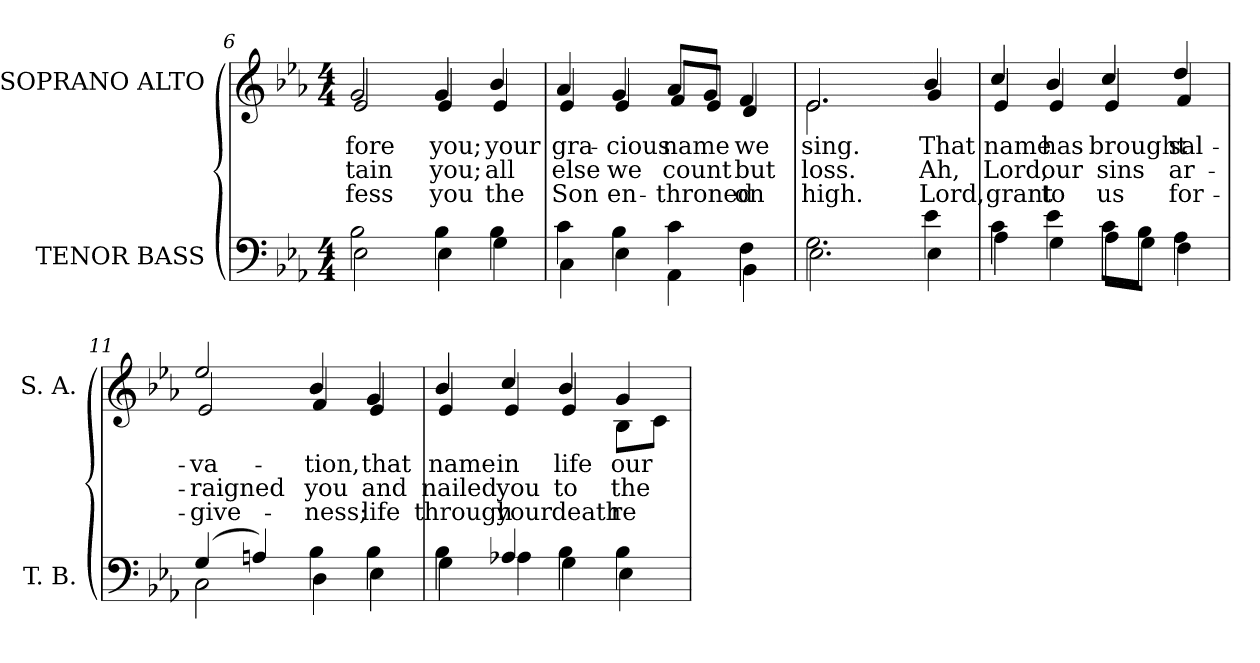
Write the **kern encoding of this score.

**kern	**kern	**text	**text	**text
*part2	*part1	*part1	*part1	*part1
*staff2	*staff1	*staff1	*staff1	*staff1
*I"TENOR BASS	*I"SOPRANO ALTO	*	*	*
*I'T. B.	*I'S. A.	*	*	*
*clefF4	*clefG2	*	*	*
*k[b-e-a-]	*k[b-e-a-]	*	*	*
*E-:	*E-:	*	*	*
*M4/4	*M4/4	*	*	*
=6	=6	=6	=6	=6
*^	*	*	*	*
!	!	!	!LO:LY:b:color=#000000	!LO:LY:b:color=#000000	!LO:LY:b:color=#000000
*	*	*^	*	*	*
2B-i\	2E-i\	2gi/	2e-i/	-fore	-tain	-fess
!	!	!	!	!LO:LY:b:color=#000000	!LO:LY:b:color=#000000	!LO:LY:b:color=#000000
4B-i\	4E-i\	4gi/	4e-i/	you;	you;	you
!	!	!	!	!LO:LY:b:color=#000000	!LO:LY:b:color=#000000	!LO:LY:b:color=#000000
4B-i\	4Gi\	4b-i/	4e-i/	your	all	the
=7	=7	=7	=7	=7	=7	=7
!	!	!	!	!LO:LY:b:color=#000000	!LO:LY:b:color=#000000	!LO:LY:b:color=#000000
4ci\	4Ci\	4a-i/	4e-i/	gra-	else	Son
!	!	!	!	!LO:LY:b:color=#000000	!LO:LY:b:color=#000000	!LO:LY:b:color=#000000
4B-i\	4E-i\	4gi/	4e-i/	-cious	we	en-
!	!	!	!	!LO:LY:b:color=#000000	!LO:LY:b:color=#000000	!LO:LY:b:color=#000000
4ci\	4AA-i\	8a-i/L	8fi/L	name	count	-throned
.	.	8gi/J	8e-i/J	.	.	.
!	!	!	!	!LO:LY:b:color=#000000	!LO:LY:b:color=#000000	!LO:LY:b:color=#000000
4Fi\	4BB-i\	4fi/	4di/	we	but	on
=8	=8	=8	=8	=8	=8	=8
!	!	!	!	!LO:LY:b:color=#000000	!LO:LY:b:color=#000000	!LO:LY:b:color=#000000
2.Gi\	2.E-i\	2.e-i/	2.e-i\	sing.	loss.	high.
!!LO:LB:g=z	!!
=9-	=9-	=9-	=9-	=9-	=9-	=9-
!	!	!	!	!LO:LY:b:color=#000000	!LO:LY:b:color=#000000	!LO:LY:b:color=#000000
4e-i\	4E-i\	4b-i/	4gi/	That	Ah,	Lord,
=10	=10	=10	=10	=10	=10	=10
!	!	!	!	!LO:LY:b:color=#000000	!LO:LY:b:color=#000000	!LO:LY:b:color=#000000
4ci\	4A-i\	4cci/	4e-i/	name	Lord,	grant
!	!	!	!	!LO:LY:b:color=#000000	!LO:LY:b:color=#000000	!LO:LY:b:color=#000000
4e-i\	4Gi\	4b-i/	4e-i/	has	our	to
!	!	!	!	!LO:LY:b:color=#000000	!LO:LY:b:color=#000000	!LO:LY:b:color=#000000
8ci\L	8A-i\L	4cci/	4e-i/	brought	sins	us
8B-i\J	8Gi\J	.	.	.	.	.
!	!	!	!	!LO:LY:b:color=#000000	!LO:LY:b:color=#000000	!LO:LY:b:color=#000000
4A-i\	4Fi\	4ddi/	4fi/	sal-	ar-	for-
=11	=11	=11	=11	=11	=11	=11
!	!	!	!	!LO:LY:b:color=#000000	!LO:LY:b:color=#000000	!LO:LY:b:color=#000000
(4Gi/	2Ci\	2ee-i/	2e-i/	-va-	-raigned	-give-
4Ani/)	.	.	.	.	.	.
!	!	!	!	!LO:LY:b:color=#000000	!LO:LY:b:color=#000000	!LO:LY:b:color=#000000
4B-i\	4Di\	4b-i/	4fi/	-tion,	you	-ness;
!	!	!	!	!LO:LY:b:color=#000000	!LO:LY:b:color=#000000	!LO:LY:b:color=#000000
4B-i\	4E-i\	4gi/	4e-i/	that	and	life
=12	=12	=12	=12	=12	=12	=12
!	!	!	!	!LO:LY:b:color=#000000	!LO:LY:b:color=#000000	!LO:LY:b:color=#000000
4B-i\	4Gi\	4b-i/	4e-i/	name	nailed	through
!	!	!	!	!LO:LY:b:color=#000000	!LO:LY:b:color=#000000	!LO:LY:b:color=#000000
4A-Xi/	4A-i\	4cci/	4e-i/	in	you	your
!	!	!	!	!LO:LY:b:color=#000000	!LO:LY:b:color=#000000	!LO:LY:b:color=#000000
4B-i\	4Gi\	4b-i/	4e-i/	life	to	death
!	!	!	!	!LO:LY:b:color=#000000	!LO:LY:b:color=#000000	!LO:LY:b:color=#000000
4B-i\	4E-i\	4gi/	8B-i\L	our	the	re-
.	.	.	8ci\J	.	.	.
*v	*v	*	*	*	*	*
*	*v	*v	*	*	*
=	=	=	=	=
*-	*-	*-	*-	*-
